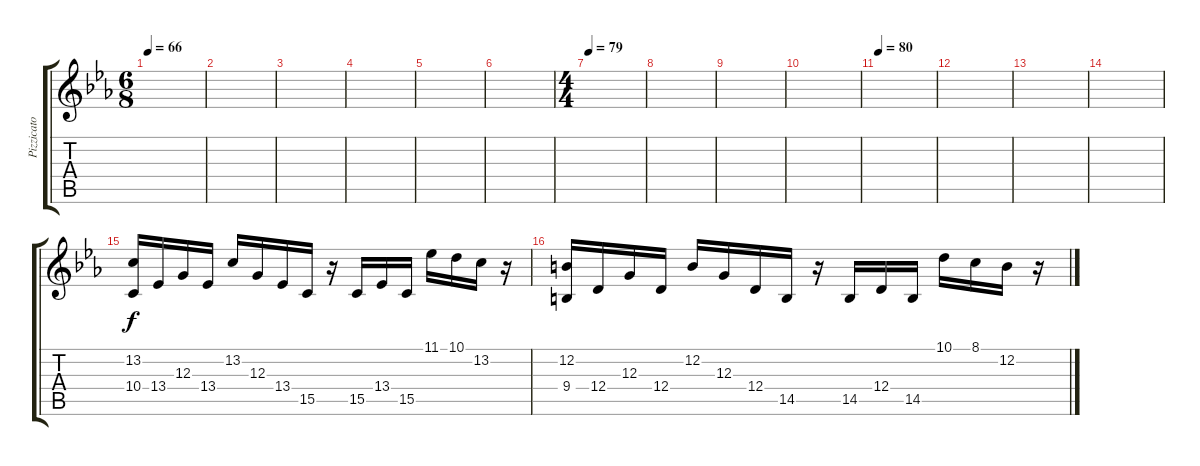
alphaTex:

\track ("Pizzicato Strings" "Pizzicato ") {instrument pizzicatostrings}
\staff {score tabs}
\tuning (E4 B3 G3 D3 A2 E2) {hide}
\ts (6 8)
\tempo 66
\clef g2
\ks cminor
|
|
|
|
|
|
\ts (4 4)
\tempo 79
|
|
|
|
\tempo 80
|
|
|
|
(13.2 10.4).16 13.4.16 12.3.16 13.4.16 13.2.16 12.3.16 13.4.16 15.5.16 r.16 15.5.16 13.4.16 15.5.16 11.1.16 10.1.16 13.2.16 r.16 |
(12.2 9.4).16 12.4.16 12.3.16 12.4.16 12.2.16 12.3.16 12.4.16 14.5.16 r.16 14.5.16 12.4.16 14.5.16 10.1.16 8.1.16 12.2.16 r.16
